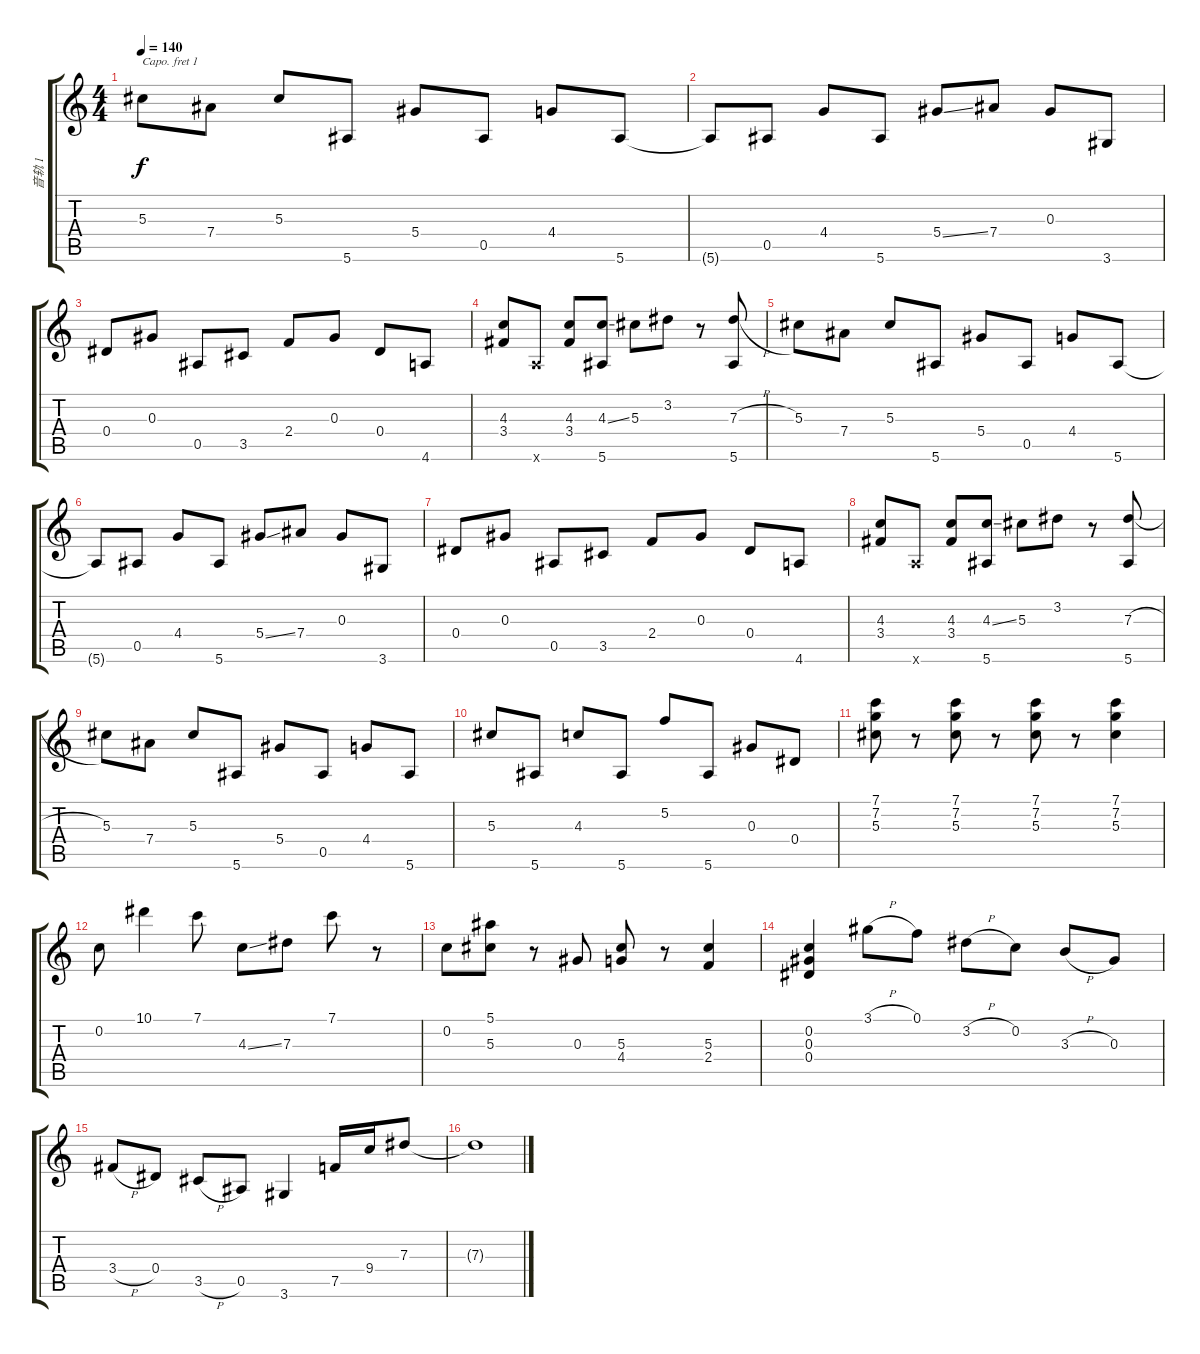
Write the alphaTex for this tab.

\track ("音轨 1" "音轨 1") {instrument acousticguitarsteel}
\staff {score tabs}
\capo 1
\tuning (E4 B3 G3 D3 A2 E2) {hide}
\ts (4 4)
\tempo 140
\clef g2
\ks c
5.3.8{dy f} 7.4.8 5.3.8 5.6.8 5.4.8 0.5.8 4.4.8 5.6.8 |
5.6{t}.8 0.5.8 4.4.8 5.6.8 5.4{ss}.8 7.4.8 0.3.8 3.6.8 |
0.4.8 0.3.8 0.5.8 3.5.8 2.4.8 0.3.8 0.4.8 4.6.8 |
(4.3 3.4).8 4.6{x}.8 (4.3 3.4).8 (4.3{ss} 5.6).8 5.3.8 3.2.8 r.8 (7.3{h} 5.6).8 |
5.3.8 7.4.8 5.3.8 5.6.8 5.4.8 0.5.8 4.4.8 5.6.8 |
5.6{t}.8 0.5.8 4.4.8 5.6.8 5.4{ss}.8 7.4.8 0.3.8 3.6.8 |
0.4.8 0.3.8 0.5.8 3.5.8 2.4.8 0.3.8 0.4.8 4.6.8 |
(4.3 3.4).8 4.6{x}.8 (4.3 3.4).8 (4.3{ss} 5.6).8 5.3.8 3.2.8 r.8 (7.3{h} 5.6).8 |
5.3.8 7.4.8 5.3.8 5.6.8 5.4.8 0.5.8 4.4.8 5.6.8 |
5.3.8 5.6.8 4.3.8 5.6.8 5.2.8 5.6.8 0.3.8 0.4.8 |
(7.1 7.2 5.3).8 r.8 (7.1 7.2 5.3).8 r.8 (7.1 7.2 5.3).8 r.8 (7.1 7.2 5.3).4 |
0.2.8 10.1.4 7.1.8 4.3{ss}.8 7.3.8 7.1.8 r.8 |
0.2.8 (5.1 5.3).8 r.8 0.3.8 (5.3 4.4).8 r.8 (5.3 2.4).4 |
(0.2 0.3 0.4).4 3.1{h}.8 0.1.8 3.2{h}.8 0.2.8 3.3{h}.8 0.3.8 |
3.4{h}.8 0.4.8 3.5{h}.8 0.5.8 3.6.4 7.5.16 9.4.16 7.3.8 |
7.3{t}.1
